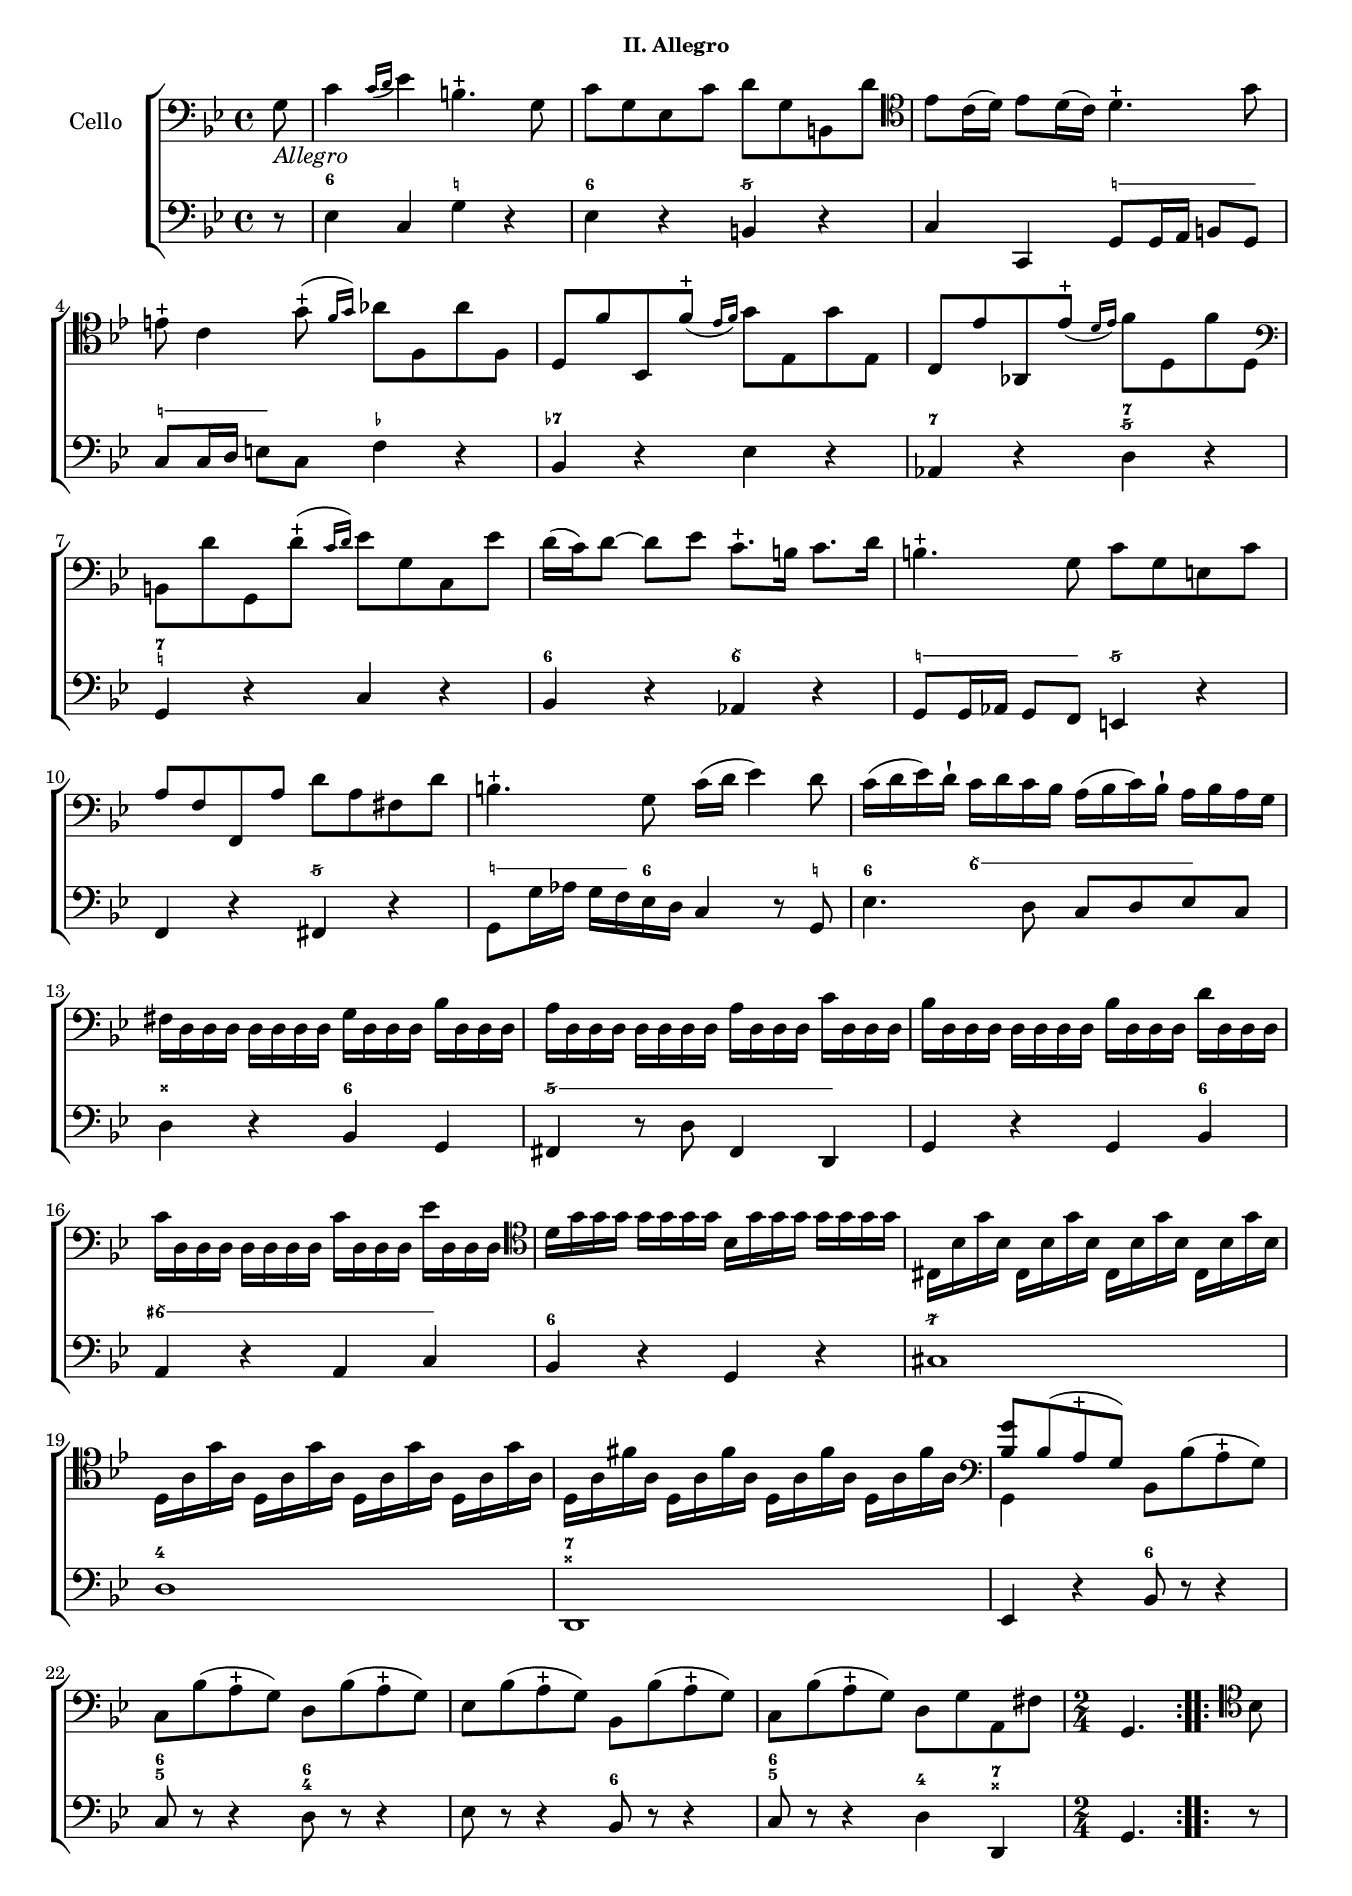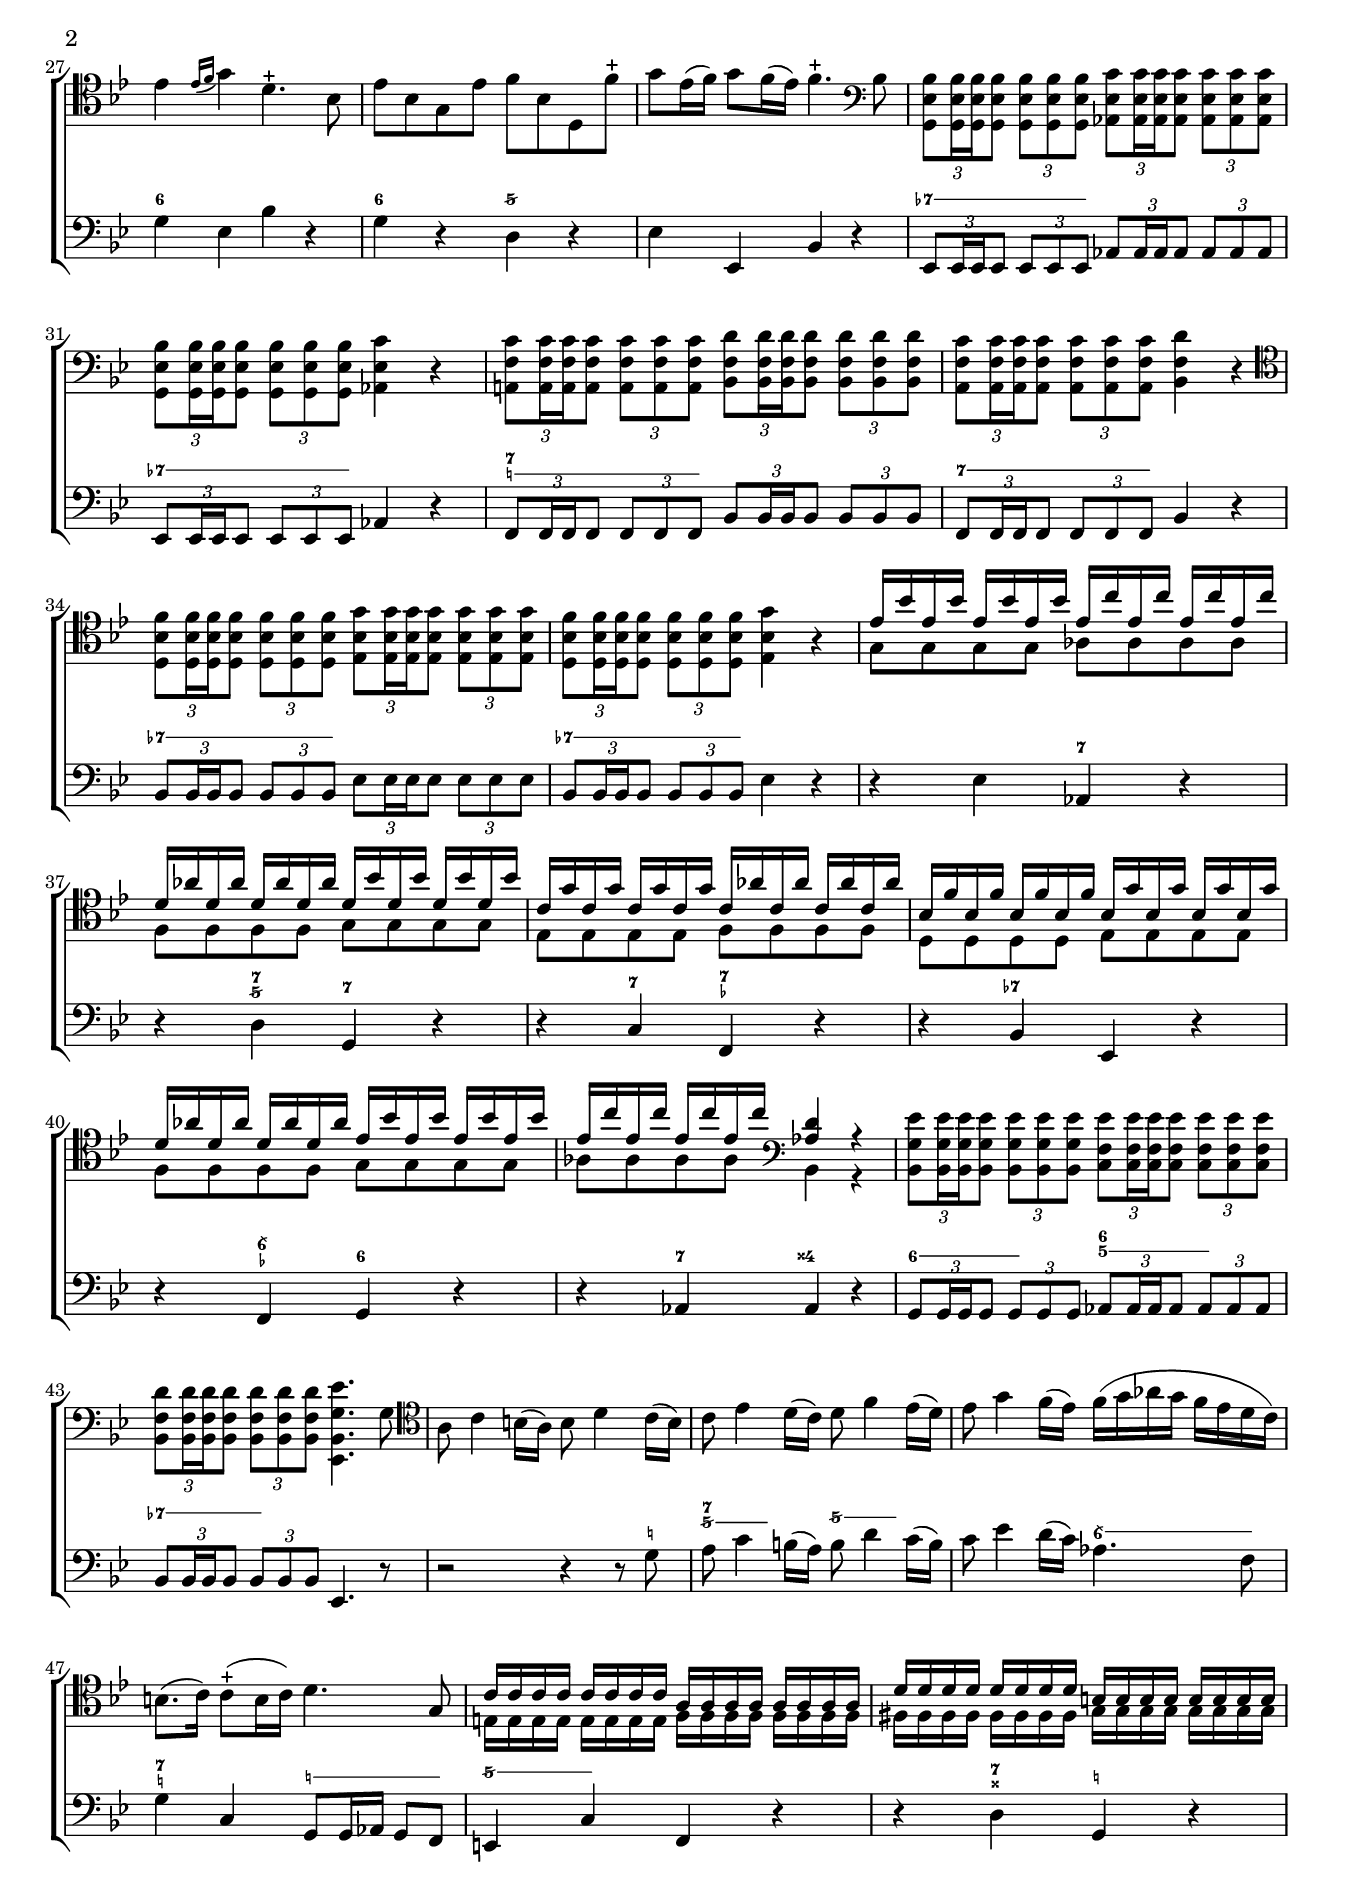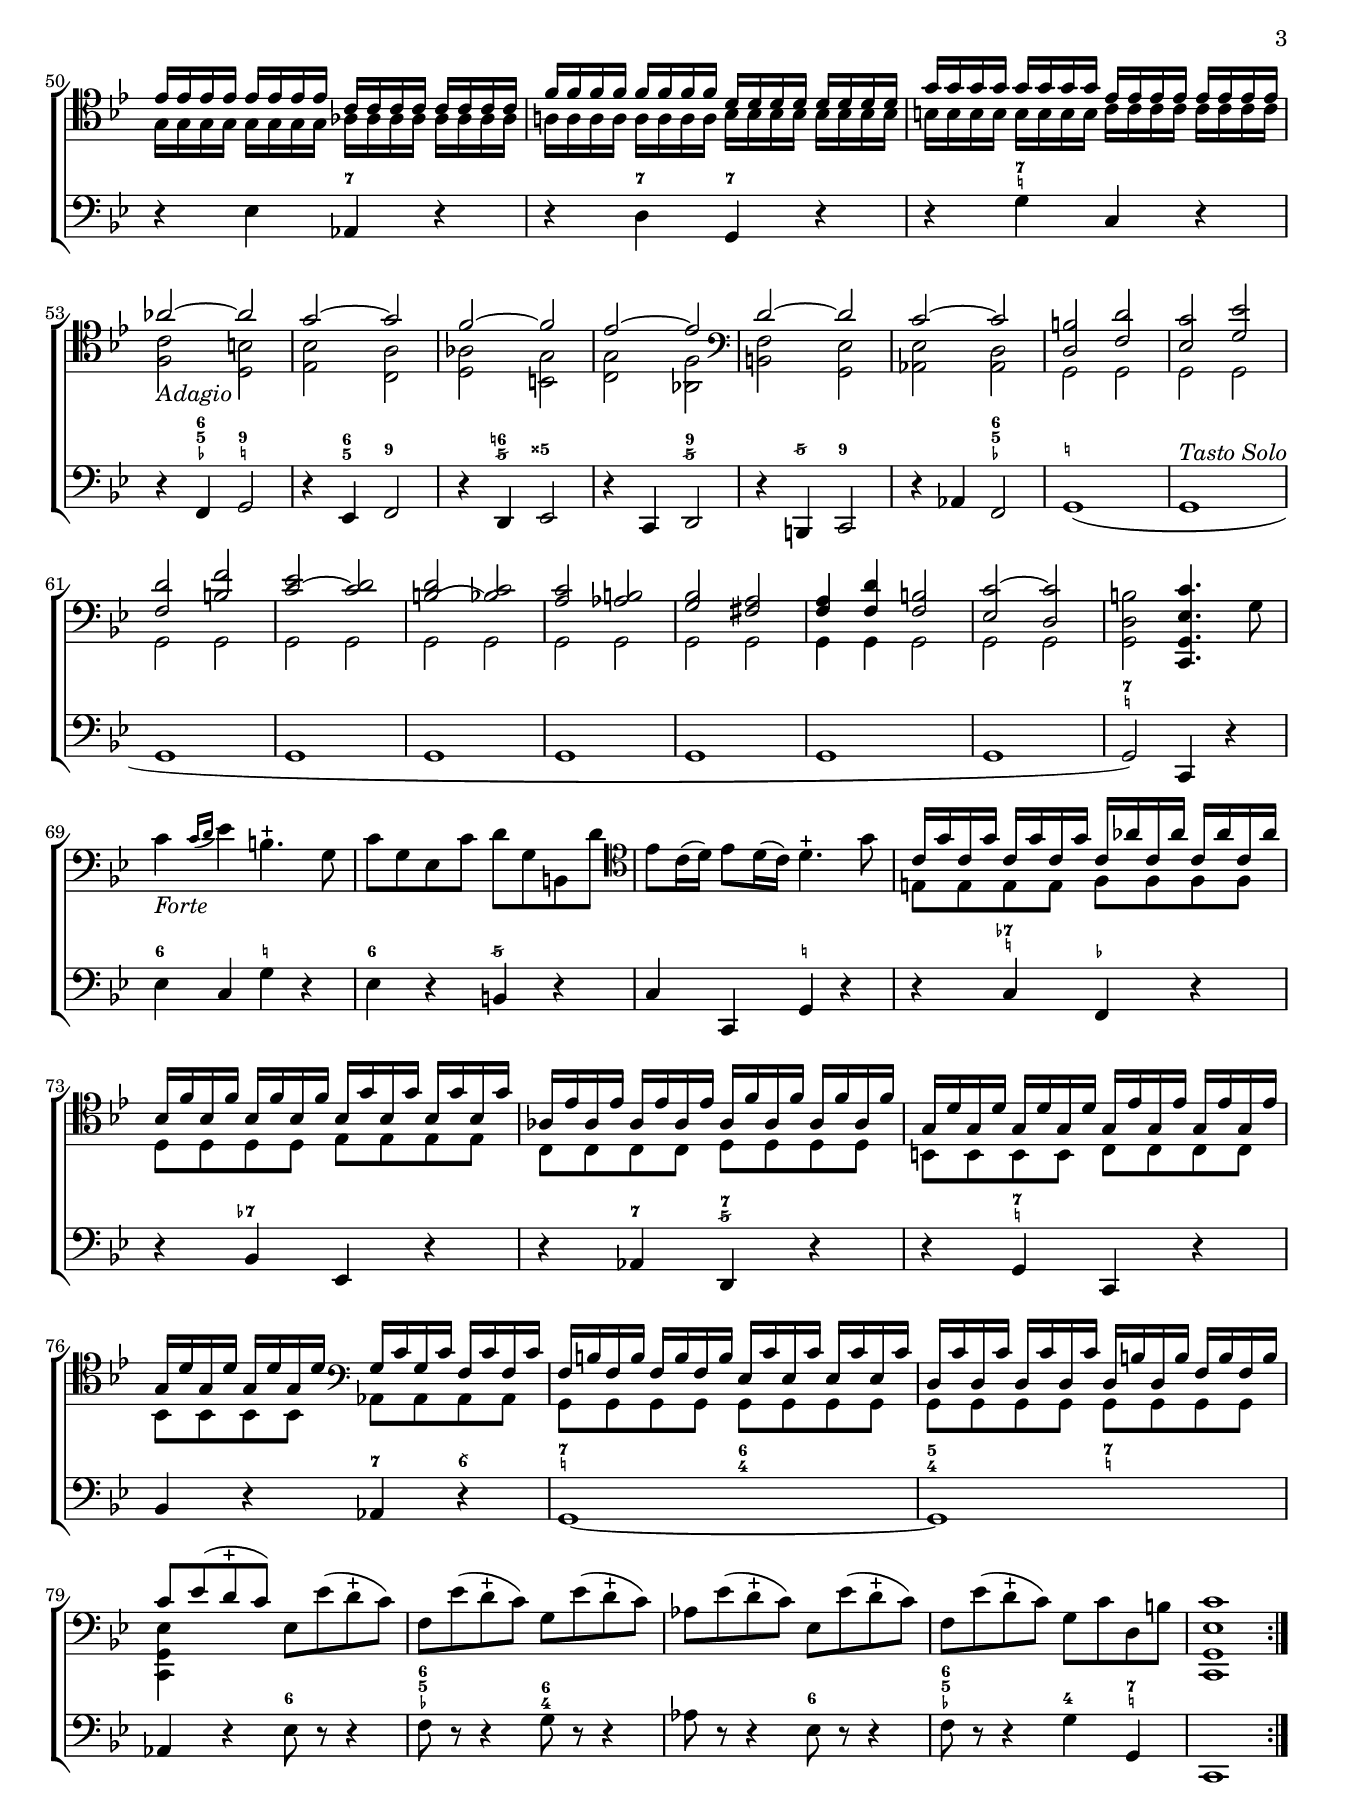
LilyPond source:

\version "2.24.1"

%\include "/Users/bryanwest/.local/share/lilypond/scorlatti-default.ily"

  \header {
   % title = "Sonata VI"
    %subtitle = "Livre II"
    subsubtitle = "II. Allegro"
    %composer = "Jean-Baptiste Barriere"
    % Remove default LilyPond tagline
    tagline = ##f
  }
  
  \paper {
    #(set-paper-size "c4")
  }
  
  global = {
    \key g \minor
    \time 4/4
  }
  
  cello = \relative c {
    \global
    % Music follows here.
    \clef bass
    \repeat volta 2 { 
      \partial 8 g'8_\markup { \italic Allegro } |
      c4 \grace{c16( d} ees4) b4.-+ g8 |
      c8 g ees c' d g, b, d' |
      \clef tenor
      ees8 c16( d) ees8 d16( c) d4.-+ g8 |
      %\override Beam.auto-knee-gap = #1.5
      e8-+ c4 g'8-+( \grace{f16 g)} aes8 f, aes'8 f, |
      d8 f' bes,, f''-+( \grace{ees16 f)} g8 ees, g' ees, |
      c8 ees' aes,, ees''-+( \grace{d16 ees)} f8 d, f' d, |
      \clef bass
      b8 d' g,,  d''-+( \grace{c16 d)} ees8 g, c, ees' |
      d16( c) d8~ d8 ees c8.-+ b16 c8. d16 |
      b4.-+ g8 c g e c' |
      a8 f f, a' d a fis d' |
      b4.-+ g8 c16( d ees4) d8 |
      c16( d ees) d-! c d c bes a( bes c) bes-! a bes a g |
      fis d d d d d d d g d d d bes' d, d d |
      a' d, d d d d d d a' d, d d c' d, d d |
      bes' d, d d d d d d bes' d, d d d' d, d d |
      c' d, d d d d d d c' d, d d ees' d, d d |
      \clef tenor
      d' g g g g g g g bes, g' g g g g g g |
      %\override Beam.auto-knee-gap = #0.5
      cis,, bes' g' bes, cis, bes' g' bes, cis, bes' g' bes, cis, bes' g' bes,|
      %\revert Beam.auto-knee-gap
      d, a' g' a, d, a' g' a, d, a' g' a, d, a' g' a, |
      d, a' fis' a, d, a' fis' a, d, a' fis' a, d, a' fis' a, |
      \clef bass
      <<
        {
          <bes g'>8 bes( a-+ g)
        }
        \\
        {
          g,4
        }
      >>
      bes8 bes'( a-+ g) |
      c,8 bes'( a-+ g) d bes'( a-+ g) |
      ees bes'( a-+ g) bes, bes'( a-+ g) |
      c, bes'( a-+ g) d[ g a, fis']|
      \time 2/4
      \partial 4. g,4. |
    }
    \repeat volta 2 {
      \once \override Staff.TimeSignature.break-visibility = #all-invisible
      \time 2/4
      \once \override Score.BreakAlignment.break-align-orders = ##((left-edge staff-ellipsis cue-end-clef ambitus breathing-sign 
signum-repetitionis cue-clef staff-bar clef key-cancellation key-signature 
time-signature custos)
                                                                   (left-edge staff-ellipsis cue-end-clef ambitus breathing-sign 
signum-repetitionis cue-clef staff-bar clef key-cancellation key-signature 
time-signature custos)
                                                                   (left-edge staff-ellipsis ambitus breathing-sign signum-repetitionis clef 
key-cancellation key-signature time-signature staff-bar cue-clef custos))
      \partial 8 \clef tenor bes'8 |
      \once \override Staff.TimeSignature.break-visibility = #all-invisible
      \time 4/4
      ees4 \grace{ees16( f} g4) d4.-+ bes8 |
      ees8 bes g ees' f bes, d, f'-+ |
      g8 ees16( f) g8 f16( ees) f4.-+ \clef bass  bes,8 |
      \tuplet 3/2 4 { <g, ees' bes'>8 <g ees' bes'>16 <g ees' bes'> <g ees' bes'>8 <g ees' bes'> <g ees' bes'> <g ees' bes'> <aes ees' c'> <aes ees' c'>16 <aes ees' c'> <aes ees' c'>8 <aes ees' c'> <aes ees' c'> <aes ees' c'>  
                      <g ees' bes'>8 <g ees' bes'>16 <g ees' bes'> <g ees' bes'>8 <g ees' bes'> <g ees' bes'> <g ees' bes'> } <aes ees' c'>4 r |
      \tuplet 3/2 4 { <a! f' c'>8 <a f' c'>16 <a f' c'> <a f' c'>8 <a f' c'> <a f' c'> <a f' c'> <bes f' d'>8 <bes f' d'>16 <bes f' d'> <bes f' d'>8 <bes f' d'> <bes f' d'> <bes f' d'> | 
                      <a f' c'>8 <a f' c'>16 <a f' c'> <a f' c'>8 <a f' c'> <a f' c'> <a f' c'> } <bes f' d'>4 r |
      \clef tenor
      \tuplet 3/2 4 { <d bes' f'>8 <d bes' f'>16 <d bes' f'> <d bes' f'>8 <d bes' f'> <d bes' f'> <d bes' f'> <ees bes' g'>8 <ees bes' g'>16 <ees bes' g'> <ees bes' g'>8 <ees bes' g'> <ees bes' g'> <ees bes' g'> |
                      <d bes' f'>8 <d bes' f'>16 <d bes' f'> <d bes' f'>8 <d bes' f'> <d bes' f'> <d bes' f'> } <ees bes' g'>4 r |
      <<
        {
          ees'16 bes' ees, bes' ees, bes' ees, bes' ees, c' ees, c' ees, c' ees, c' |
          d, aes' d, aes' d, aes' d, aes' d, bes' d, bes' d, bes' d, bes' |
          c, g' c, g' c, g' c, g' c, aes' c, aes' c, aes' c, aes' |
          bes, f' bes, f' bes, f' bes, f' bes, g' bes, g' bes, g' bes, g' |
          d aes' d, aes' d, aes' d, aes' ees bes' ees, bes' ees, bes' ees, bes' |
          ees, c' ees, c' ees, c' ees, c' \clef bass <aes, d>4 r |
        }
        \\
        {
          g8 g g g aes aes aes aes |
          f f f f g g g g |
          ees ees ees ees f f f f |
          d d d d ees ees ees ees |
          f f f f g g g g |
          aes aes aes aes bes,4 r |
        }
      >>
      \tuplet 3/2 4 { <bes g' ees'>8 <bes g' ees'>16 <bes g' ees'> <bes g' ees'>8 <bes g' ees'> <bes g' ees'> <bes g' ees'> <c f ees'>8 <c f ees'>16 <c f ees'> <c f ees'>8 <c f ees'> <c f ees'> <c f ees'> |
                      <bes f' d'>8 <bes f' d'>16 <bes f' d'> <bes f' d'>8 <bes f' d'> <bes f' d'> <bes f' d'> } <ees, bes' g' ees'>4. g'8 |
      \clef tenor
      a8 c4 b16( a) b8 d4 c16( b) |
      c8 ees4 d16( c) d8 f4 ees16( d) |
      ees8 g4 f16( ees) f( g aes g f ees d c) |
      b8.( c16) c8-+( b16 c) d4. g,8 |
      <<
        {
          c16 c c c c c c c a a a a a a a a |
          d d d d d d d d b b b b b b b b |
          ees ees ees ees ees ees ees ees c c c c c c c c |
          f f f f f f f f d d d d d d d d |
          g g g g g g g g ees ees ees ees ees ees ees ees |
          aes2~ aes |
          g~ g |
          f~ f |
          ees~ ees |
          \clef bass
          d~ d |
          c~ c |
          <d, b'> <f d'> |
          <ees c'> <g ees'> |
          <f d'> <b f'> |
          <c~ ees> <c d> |
          <b( d> <bes) c> |
          <a c> <aes b> |
          <g bes> <fis a> |
          <f a>4 <f d'> <f b>2 |
          <ees c'~>2 <d c'> |
        }
        \\
        {
          e16 e e e e e e e f f f f f f f f |
          fis fis fis fis fis fis fis fis g g g g g g g g |
          g g g g g g g g aes aes aes aes aes aes aes aes |
          a! a a a a a a a bes bes bes bes bes bes bes bes |
          b b b b b b b b c c c c c c c c |
          <f, c'>2_\markup { \italic Adagio } <d b'> |
          <ees bes'> <c a'> |
          <d aes'> <b g'> |
          <c g'> <aes f'> |
          <b f'> <g ees'> |
          <aes ees'> <aes d> |
          g2 g |
          g g |
          g g |
          g g |
          g g |
          g g |
          g g |
          g4 g g2 |
          g2 g |
        }
      >>
      <g d' b'>2 <c, g' ees' c'>4. g''8 |
      c4_\markup { \italic Forte } \grace { c16( d } ees4) b4.-+ g8 |
      c8 g ees c' d g, b, d' |
      \clef tenor
      ees8 c16( d) ees8 d16( c) d4.-+ g8 |
      <<
        {
          c,16 g' c, g' c, g' c, g' c, aes' c, aes' c, aes' c, aes' |
          bes, f' bes, f' bes, f' bes, f' bes, g' bes, g' bes, g' bes, g' |
          aes, ees' aes, ees' aes, ees' aes, ees' aes, f' aes, f' aes, f' aes, f' |
          g, d' g, d' g, d' g, d' g, ees' g, ees' g, ees' g, ees' |
          g, d' g, d' g, d' g, d' \clef bass g, c g c f, c' f, c' |
          f, b f b f b f b ees, c' ees, c' ees, c' ees, c' |
          d, c' d, c' d, c' d, c' d, b' d, b' f b f b |
          c8 ees( d-+ c)
        }
        \\
        {
          e,8 e e e f f f f |
          d d d d ees ees ees ees |
          c c c c d d d d |
          b b b b c c c c |
          bes bes bes bes aes aes aes aes |
          g g g g g g g g |
          g g g g g g g g |
          <c, g' ees'>4 s4 
        }
      >>
      ees'8 ees'( d-+ c) |
      f, ees'( d-+ c) g ees'( d-+ c) |
      aes ees'( d-+ c) ees, ees'( d-+ c) |
      f, ees'( d-+ c) g c d, b' |
      <c,, g' ees' c'>1 |
    }
  }
  
  bcMusic = \relative c {
    \global
    \clef bass
    % Music follows here.
    \partial 8 r8 | 
    ees4 c g' r |
    ees4 r b r |
    c c, g'8 g16 a b8 g |
    c8 c16 d e8 c f4 r |
    bes, r ees r |
    aes, r d r |
    g, r c r |
    bes r aes r |
    g8 g16 aes g8 f e4 r |
    f r fis r |
    g8 g'16 aes g f ees d c4 r8 g |
    ees'4. d8 c d ees c |
    d4 r bes g |
    fis r8 d' fis,4 d |
    g r g bes |
    a r a c |
    bes r g r |
    cis1 |
    d |
    d, |
    ees4 r bes'8 r r4 |
    c8 r r4 d8 r r4 |
    ees8 r r4 bes8 r r4 |
    c8 r r4 d d, |
    \time 2/4
    \partial 4. g4. |
    \once \override Staff.TimeSignature.break-visibility = #all-invisible
    \time 2/4
    \partial 8 r8 |
    \once \override Staff.TimeSignature.break-visibility = #all-invisible
    \time 4/4
    g'4 ees bes' r |
    g r d r |
    ees4 ees, bes' r |
    \tuplet 3/2 4 { ees,8 ees16 ees ees8 ees ees ees aes8 aes16 aes aes8 aes aes aes |
                    ees8 ees16 ees ees8 ees ees ees } aes4 r | 
    \tuplet 3/2 4 { f8 f16 f f8 f f f bes8 bes16 bes bes8 bes bes bes |
                    f8 f16 f f8 f f f } bes4 r |
    \tuplet 3/2 4 { bes8 bes16 bes bes8 bes bes bes ees8 ees16 ees ees8 ees ees ees |
                    bes8 bes16 bes bes8 bes bes bes } ees4 r |
    r4 ees aes, r |
    r d g, r |
    r c f, r |
    r bes ees, r |
    r f g r |
    r aes aes r |
    \tuplet 3/2 4 { g8 g16 g g8 g g g aes8 aes16 aes aes8 aes aes aes |
                    bes8 bes16 bes bes8 bes bes bes } ees,4. r8 |
    r2 r4 r8 g' |
    a8 c4 b16( a) b8 d4 c16( b) |
    c8 ees4 d16( c) aes4. f8 |
    g4 c, g8 g16 aes g8 f |
    e4 c' f, r |
    r d' g, r |
    r ees' aes, r |
    r d g, r |
    r g' c, r |
    r f, g2 |
    r4 ees f2 |
    r4 d ees2 |
    r4 c d2 |
    r4 b c2 |
    r4 aes' f2 |
    g1( |
    g1^\markup { \italic "Tasto Solo" } |
    g1 |
    g1 |
    g1 |
    g1 |
    g1 |
    g1 |
    g1 |
    g2) c,4 r |
    ees'4 c g' r |
    ees r b r |
    c c, g' r |
    r c f, r |
    r bes ees, r |
    r aes d, r |
    r g c, r |
    bes' r aes r |
    g1~ |
    g1 |
    aes4 r ees'8 r r4 |
    f8 r r4 g8 r r4 |
    aes8 r r4 ees8 r r4 |
    f8 r r4 g g, |
    c,1 |
  }
  
  bcFigures = \figuremode {
    \global
    \override Staff.BassFigureAlignmentPositioning.direction = #UP
    % Figures follow here.
    \bassFigureExtendersOn
    \partial 8 s8 |
    <6>2 <_!>4 s4 |
    <6> s <5/> s |
    s2 \repeat unfold 4 { <_!>8 } |
    <_!\!>4 <_!>4 <_->4 s |
    <7->4 s2. |
    <7>4 s <7 5/> s |
    <7 _!> s2. |
    <6>4 s <6\\> s |
    \repeat unfold 4 { <_!>8 } <5/>4 s |
    s2 <5/>4 s |
    <_!>8 \repeat unfold 4 { <_!>16 } <6>8 s4. <_!>8 |
    <6>4 <6\\>4 <6\\>4 <6\\>4 |
    <_++>4 s <6> s |
    <5/>4 <5/>4 <5/>4 <5/>4 |
    s2. <6>4 |
    <6\\+>4 <6\\+>4 <6\\+>4 <6\\+>4 |
    <6>4 s2. |
    <7//>1 |
    <4>1 |
    <7 _++>1 |
    s2 <6>2 |
    <6\! 5> <6\! 4> |
    s2 <6> |
    <6\! 5>2 <4>4 <7 _++>
    \partial 4. s4. |
    \partial 8 s8 |
    <6>4 s2. |
    <6>4 s <5/> s |
    s1 |
    <7->4 \tuplet 3/2 4 { \repeat unfold 3 { <7->8 } } s2 |
    <7->4 \tuplet 3/2 4 { \repeat unfold 3 { <7->8 } } s2 |
    <7 _!>4 \tuplet 3/2 4 { \repeat unfold 3 { <_!>8 } } s2 |
    <7>4 \tuplet 3/2 4 { \repeat unfold 3 { <7>8 } } s2 |
    \override Staff.BassFigureAlignmentPositioning.Y-offset = #4
    <7->4 \tuplet 3/2 4 { \repeat unfold 3 { <7->8 } } s2 |
    <7->4 \tuplet 3/2 4 { \repeat unfold 3 { <7->8 } } s2 |
    \revert Staff.BassFigureAlignmentPositioning.Y-offset
    s2 <7>4 s |
    s <7 5/> <7\!> s |
    s <7> <7\! _-> s |
    s <7-> s2 |
    s4 <6\\ _->4 <6\!> s |
    s <7> <4++> s |
    <6>4 <6>4 
    \override Staff.BassFigureAlignmentPositioning.Y-offset = #5 <6\! 5>4 <_ 5>4 |
    <7->4 <7->4 s2 |
    \revert Staff.BassFigureAlignmentPositioning.Y-offset
    s2 s4 s8 <_!>8 |
    <7 5/>4 <_ 5/>4 <5/\!>4 <5/>4
    s2 <6\\>4. <6\\>8 |
    <7 _!>4 s <_!\!>4. <_!>8 |
    <5/>4 <5/>4 s2 |
    s4 <7 _++> <_!> s |
    s2 <7>4 s |
    s4 <7> <7\!> s |
    s <7\! _!>4 s2 |
    s4 <6 5 _->4 <9 _!>2 |
    s4 <6 5>4 <9>2 |
    s4 <6! 5/>4 <5++>2 |
    s2 <9 5/> |
    s4 <5/\!>4 <9>2 |
    s2 <6 5 _->2 |
    <_!>1 |
    s1*8 |
    <7 _!>2 s2 |
    <6>4 s <_!> s |
    <6> s <5/> s |
    s2 <_!>4 s |
    s <7- _!\!> <_-> s |
    s <7-> s2 |
    \bassFigureExtendersOff
    s4 <7> <7 5/> s |
    s <7\! _!> s2 |
    s2 <7>4 <6\\> |
    <7 _!>2 <6 4> |
    <5 4\!> <7 _!> |
    s2 <6>4 s |
    <6\! 5 _->4 s <6\! 4> s |
    s4 s <6> s |
    <6\! 5 _-> s <4> <7 _!> |
  }
  
  celloPart = \new Staff \with {
    instrumentName = "Cello"
  } { \clef tenor \cello }
  
  % bassoContinuoPart = <<
%     \new Staff \with {
%       instrumentName = "B.C."
%     } { \clef bass \bcMusic }
%     \new FiguredBass \bcFigures 
%      
%   >>
  
  \score {
    \new ChoirStaff
    <<
      \celloPart
      % \bassoContinuoPart
      <<
      \new Staff = bassStaff \bcMusic
      \context Staff = bassStaff \bcFigures
      >>
    >>
    \layout { }
  }